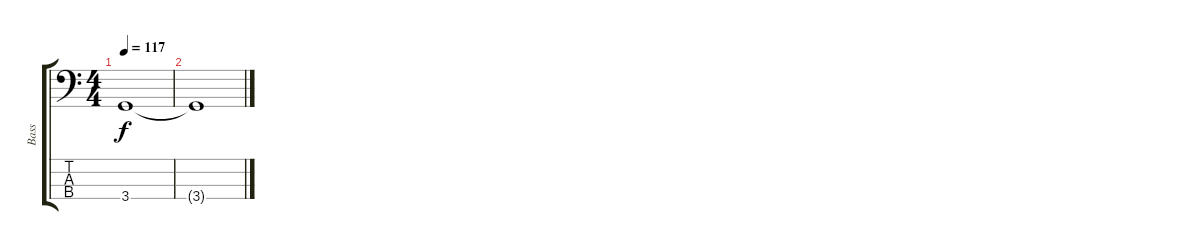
\track ("Bass" "Bass") {instrument electricbassfinger}
\staff {score tabs}
\tuning (G2 D2 A1 E1) {hide}
\ts (4 4)
\tempo 117
\clef f4
\ks c
3.4{t}.1{dy f} |
3.4{t}.1
